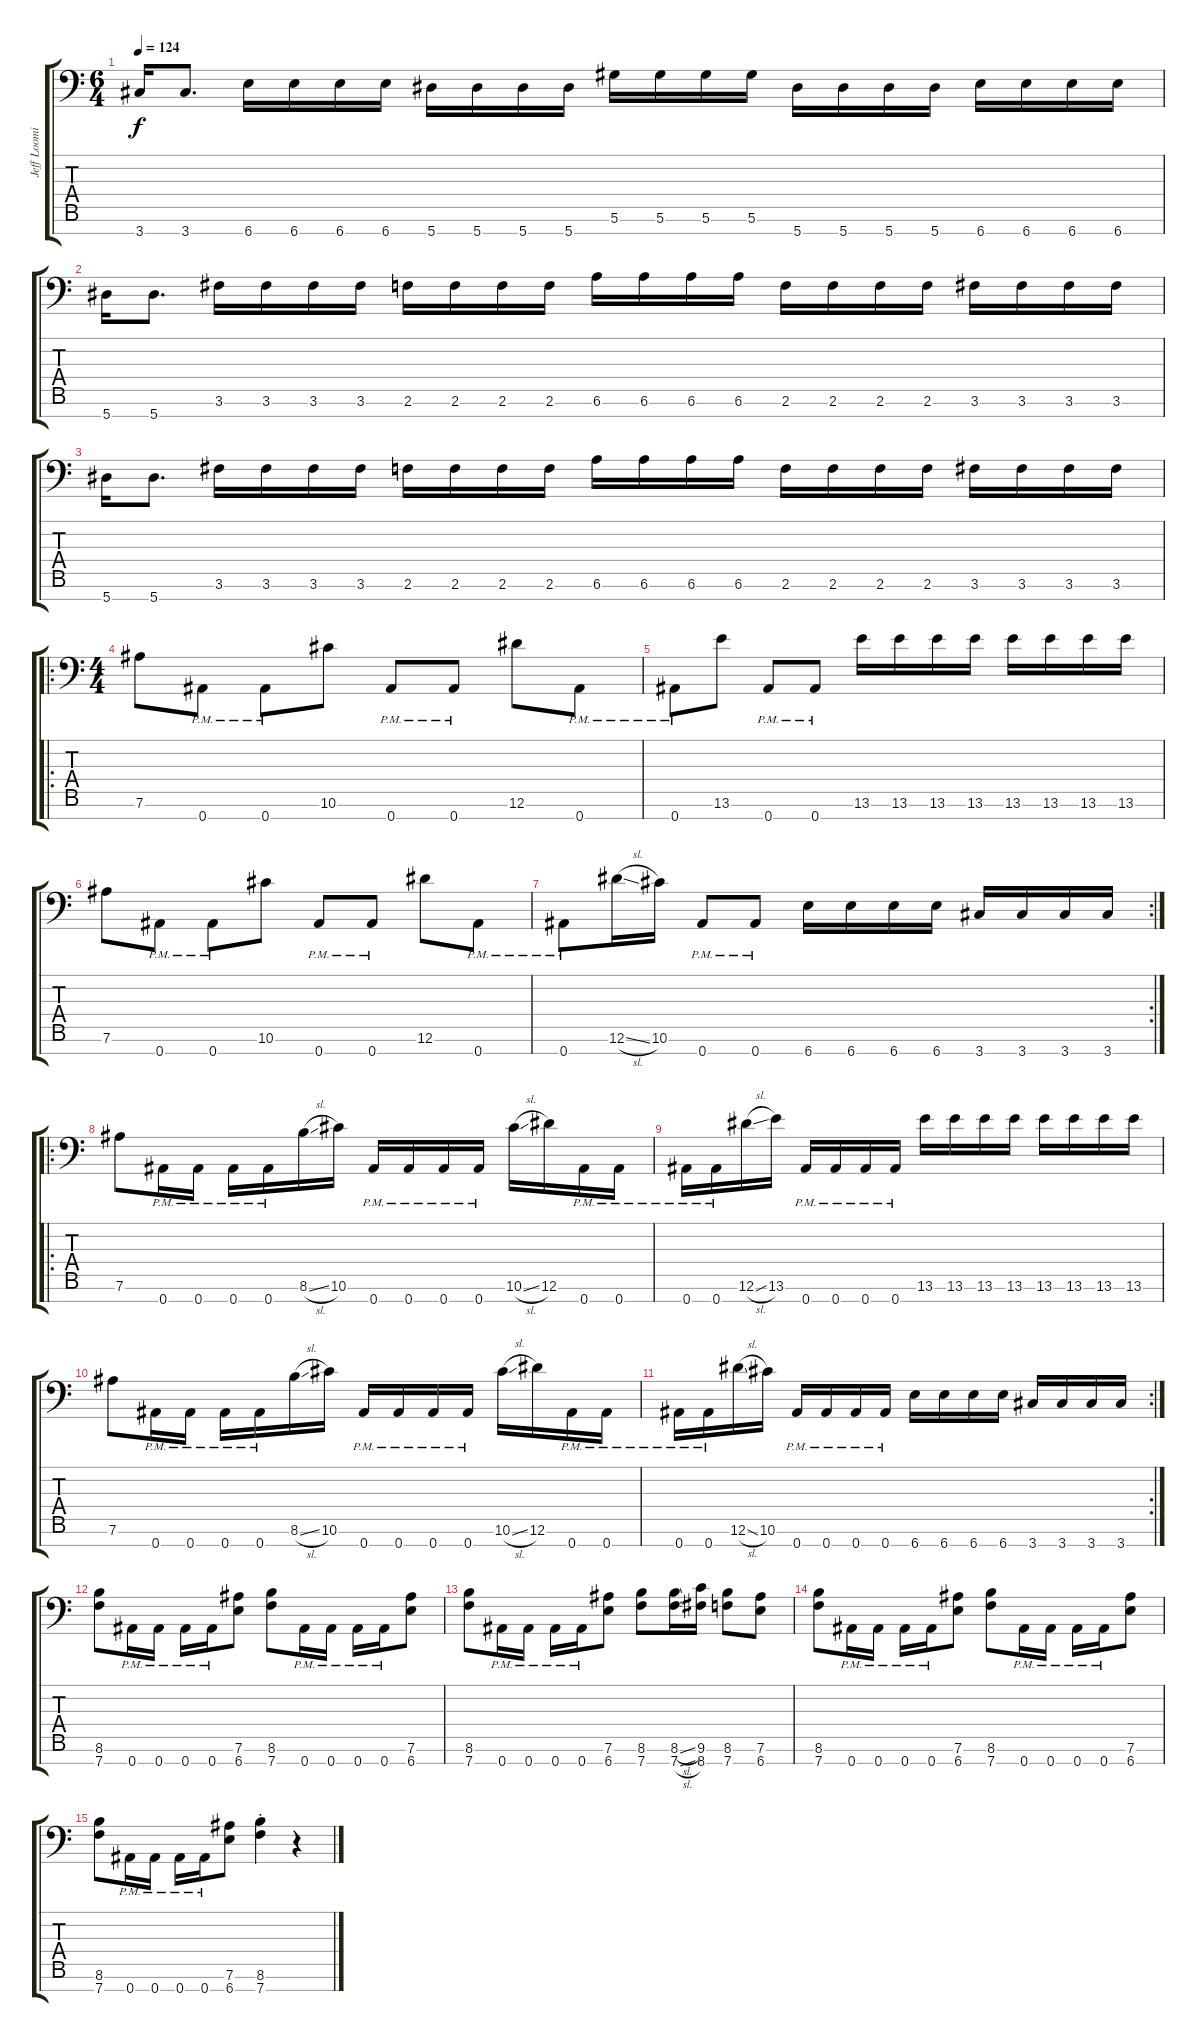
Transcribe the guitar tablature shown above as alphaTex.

\track ("Jeff Loomis Rhythm" "Jeff Loomi") {instrument distortionguitar}
\staff {score tabs}
\tuning (Eb4 Bb3 Gb3 Db3 Ab2 Eb2 Bb1) {hide}
\ts (6 4)
\tempo 124
\clef f4
\ks c
3.7.16{dy f} 3.7.8{d} 6.7.16 6.7.16 6.7.16 6.7.16 5.7.16 5.7.16 5.7.16 5.7.16 5.6.16 5.6.16 5.6.16 5.6.16 5.7.16 5.7.16 5.7.16 5.7.16 6.7.16 6.7.16 6.7.16 6.7.16 |
5.7.16 5.7.8{d} 3.6.16 3.6.16 3.6.16 3.6.16 2.6.16 2.6.16 2.6.16 2.6.16 6.6.16 6.6.16 6.6.16 6.6.16 2.6.16 2.6.16 2.6.16 2.6.16 3.6.16 3.6.16 3.6.16 3.6.16 |
5.7.16 5.7.8{d} 3.6.16 3.6.16 3.6.16 3.6.16 2.6.16 2.6.16 2.6.16 2.6.16 6.6.16 6.6.16 6.6.16 6.6.16 2.6.16 2.6.16 2.6.16 2.6.16 3.6.16 3.6.16 3.6.16 3.6.16 |
\ro
\ts (4 4)
7.6.8 0.7{pm}.8 0.7{pm}.8 10.6.8 0.7{pm}.8 0.7{pm}.8 12.6.8 0.7{pm}.8 |
0.7{pm}.8 13.6.8 0.7{pm}.8 0.7{pm}.8 13.6.16 13.6.16 13.6.16 13.6.16 13.6.16 13.6.16 13.6.16 13.6.16 |
7.6.8 0.7{pm}.8 0.7{pm}.8 10.6.8 0.7{pm}.8 0.7{pm}.8 12.6.8 0.7{pm}.8 |
\rc 2
0.7{pm}.8 12.6{sl}.16 10.6.16 0.7{pm}.8 0.7{pm}.8 6.7.16 6.7.16 6.7.16 6.7.16 3.7.16 3.7.16 3.7.16 3.7.16 |
\ro
7.6.8 0.7{pm}.16 0.7{pm}.16 0.7{pm}.16 0.7{pm}.16 8.6{sl}.16 10.6.16 0.7{pm}.16 0.7{pm}.16 0.7{pm}.16 0.7{pm}.16 10.6{sl}.16 12.6.16 0.7{pm}.16 0.7{pm}.16 |
0.7{pm}.16 0.7{pm}.16 12.6{sl}.16 13.6.16 0.7{pm}.16 0.7{pm}.16 0.7{pm}.16 0.7{pm}.16 13.6.16 13.6.16 13.6.16 13.6.16 13.6.16 13.6.16 13.6.16 13.6.16 |
7.6.8 0.7{pm}.16 0.7{pm}.16 0.7{pm}.16 0.7{pm}.16 8.6{sl}.16 10.6.16 0.7{pm}.16 0.7{pm}.16 0.7{pm}.16 0.7{pm}.16 10.6{sl}.16 12.6.16 0.7{pm}.16 0.7{pm}.16 |
\rc 2
0.7{pm}.16 0.7{pm}.16 12.6{sl}.16 10.6.16 0.7{pm}.16 0.7{pm}.16 0.7{pm}.16 0.7{pm}.16 6.7.16 6.7.16 6.7.16 6.7.16 3.7.16 3.7.16 3.7.16 3.7.16 |
(8.6 7.7).8 0.7{pm}.16 0.7{pm}.16 0.7{pm}.16 0.7{pm}.16 (7.6 6.7).8 (8.6 7.7).8 0.7{pm}.16 0.7{pm}.16 0.7{pm}.16 0.7{pm}.16 (7.6 6.7).8 |
(8.6 7.7).8 0.7{pm}.16 0.7{pm}.16 0.7{pm}.16 0.7{pm}.16 (7.6 6.7).8 (8.6 7.7).8 (8.6{sl} 7.7{sl}).16 (9.6 8.7).16 (8.6 7.7).8 (7.6 6.7).8 |
(8.6 7.7).8 0.7{pm}.16 0.7{pm}.16 0.7{pm}.16 0.7{pm}.16 (7.6 6.7).8 (8.6 7.7).8 0.7{pm}.16 0.7{pm}.16 0.7{pm}.16 0.7{pm}.16 (7.6 6.7).8 |
(8.6 7.7).8 0.7{pm}.16 0.7{pm}.16 0.7{pm}.16 0.7{pm}.16 (7.6 6.7).8 (8.6{st} 7.7{st}).4 r.4
